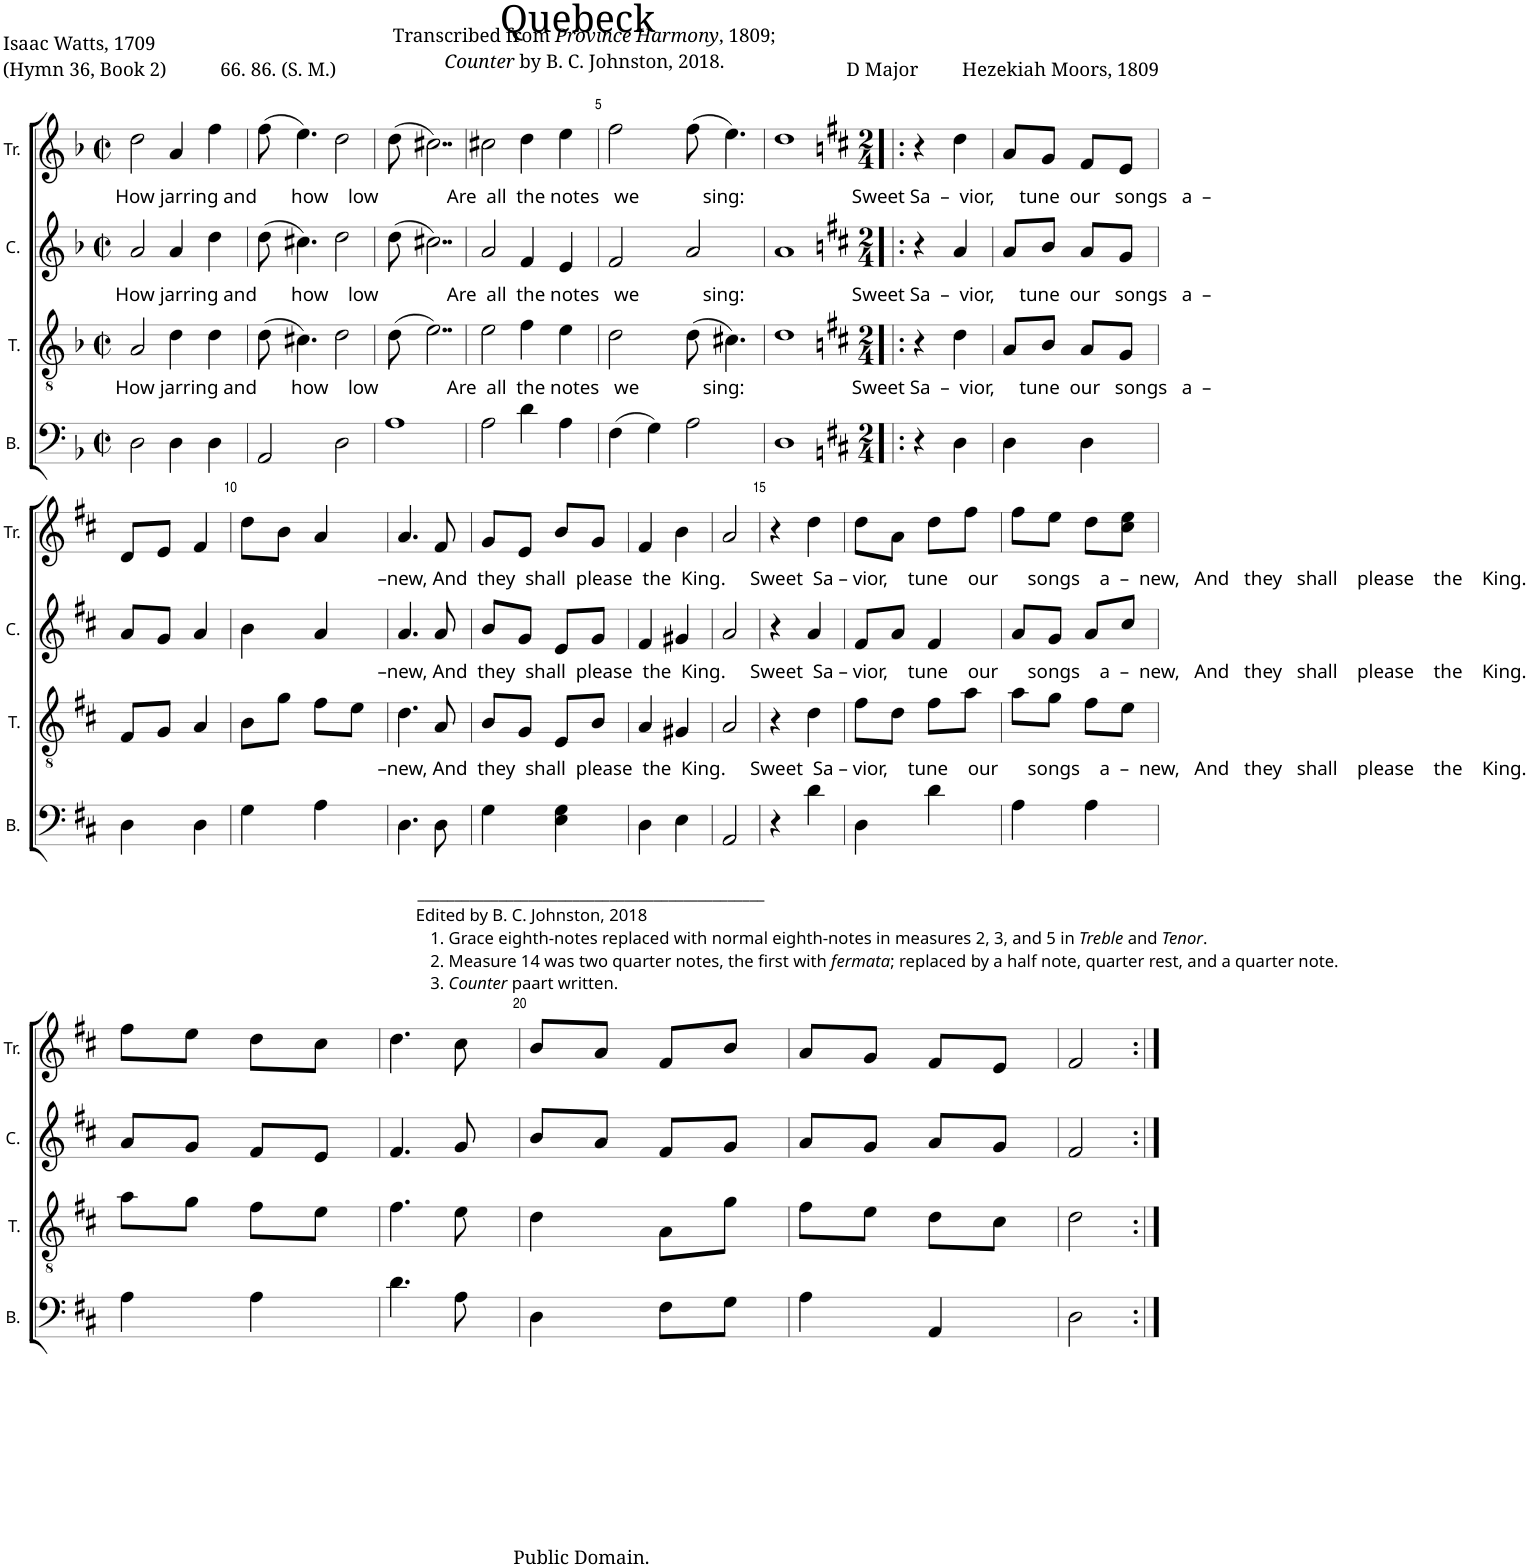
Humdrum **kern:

**kern	**kern	**kern	**kern
*part4	*part3	*part2	*part1
*staff4	*staff3	*staff2	*staff1
*I"B.	*I"T.	*I"C.	*I"Tr.
*I'B.	*I'T.	*I'C.	*I'Tr.
*clefF4	*clefGv2	*clefG2	*clefG2
*k[b-]	*k[b-]	*k[b-]	*k[b-]
*M2/2	*M2/2	*M2/2	*M2/2
*met(c|)	*met(c|)	*met(c|)	*met(c|)
=1	=1	=1	=1
!	!	!	!LO:TX:b:t=How jarring and       how    low              Are  all  the notes   we             sing&colon;                      Sweet Sa  –  vior,     tune  our   songs   a  –
!	!	!LO:TX:b:t=How jarring and       how    low              Are  all  the notes   we             sing&colon;                      Sweet Sa  –  vior,     tune  our   songs   a  –	!
!	!LO:TX:b:t=How jarring and       how    low              Are  all  the notes   we             sing&colon;                      Sweet Sa  –  vior,     tune  our   songs   a  –	!	!
2D\	2A/	2a/	2dd\
4D\	4d\	4a/	4a/
4D\	4d\	4dd\	4ff\
=2	=2	=2	=2
2AA/	(8d\	(8dd\	(8ff\
.	4.c#X\)	4.cc#X\)	4.ee\)
2D\	2d\	2dd\	2dd\
=3	=3	=3	=3
1A	(8d\	(8dd\	(8dd\
.	2..e\)	2..cc#X\)	2..cc#X\)
=4	=4	=4	=4
2A\	2e\	2a/	2cc#X\
4d\	4f\	4f/	4dd\
4A\	4e\	4e/	4ee\
=5	=5	=5	=5
(4F\	2d\	2f/	2ff\
4G\)	.	.	.
2A\	(8d\	2a/	(8ff\
.	4.c#X\)	.	4.ee\)
=6	=6	=6	=6
1D	1d	1a	1dd
=7!|:	=7!|:	=7!|:	=7!|:
*k[f#c#]	*k[f#c#]	*k[f#c#]	*k[f#c#]
*M2/4	*M2/4	*M2/4	*M2/4
4r	4r	4r	4r
4D\	4d\	4a/	4dd\
=8	=8	=8	=8
4D\	8A/L	8a/L	8a/L
.	8B/J	8b/J	8g/J
4D\	8A/L	8a/L	8f#/L
.	8G/J	8g/J	8e/J
!!LO:LB:g=z
=9	=9	=9	=9
4D\	8F#/L	8a/L	8d/L
.	8G/J	8g/J	8e/J
4D\	4A/	4a/	4f#/
=10	=10	=10	=10
4G\	8B\L	4b\	8dd\L
.	8g\J	.	8b\J
4A\	8f#\L	4a/	4a/
.	8e\J	.	.
=11	=11	=11	=11
!	!	!	!LO:TX:b:t=–new, And  they  shall  please  the  King.     Sweet  Sa – vior,    tune    our      songs    a  –  new,   And   they   shall    please    the    King.
!	!	!LO:TX:b:t=–new, And  they  shall  please  the  King.     Sweet  Sa – vior,    tune    our      songs    a  –  new,   And   they   shall    please    the    King.	!
!	!LO:TX:b:t=–new, And  they  shall  please  the  King.     Sweet  Sa – vior,    tune    our      songs    a  –  new,   And   they   shall    please    the    King.	!	!
4.D\	4.d\	4.a/	4.a/
8D\	8A/	8a/	8f#/
=12	=12	=12	=12
4G\	8B/L	8b/L	8g/L
.	8G/J	8g/J	8e/J
4E\ 4G\	8E/L	8e/L	8b/L
.	8B/J	8g/J	8g/J
=13	=13	=13	=13
4D\	4A/	4f#/	4f#/
4E\	4G#X/	4g#X/	4b\
=14	=14	=14	=14
2AA/	2A/	2a/	2a/
=15	=15	=15	=15
4r	4r	4r	4r
!LO:TX:b:t=_______________________________________________	!	!	!
!LO:TX:b:t=Edited by B. C. Johnston, 2018	!	!	!
!LO:TX:b:t=1. Grace eighth-notes replaced with normal eighth-notes in measures 2, 3, and 5 in	!	!	!
!LO:TX:b:i:t=Treble	!	!	!
!LO:TX:b:t=and	!	!	!
!LO:TX:b:i:t=Tenor	!	!	!
!LO:TX:b:t=.	!	!	!
!LO:TX:b:t=2. Measure 14 was two quarter notes, the first with	!	!	!
!LO:TX:b:i:t=fermata	!	!	!
!LO:TX:b:t=; replaced by a half note, quarter rest, and a quarter note.	!	!	!
!LO:TX:b:t=3.	!	!	!
!LO:TX:b:i:t=Counter	!	!	!
!LO:TX:b:t=paart written.	!	!	!
4d\	4d\	4a/	4dd\
=16	=16	=16	=16
4D\	8f#\L	8f#/L	8dd\L
.	8d\J	8a/J	8a\J
4d\	8f#\L	4f#/	8dd\L
.	8a\J	.	8ff#\J
=17	=17	=17	=17
4A\	8a\L	8a/L	8ff#\L
.	8g\J	8g/J	8ee\J
4A\	8f#\L	8a/L	8dd\L
.	8e\J	8cc#/J	8cc#\ 8ee\J
!!LO:LB:g=z
=18	=18	=18	=18
4A\	8a\L	8a/L	8ff#\L
.	8g\J	8g/J	8ee\J
4A\	8f#\L	8f#/L	8dd\L
.	8e\J	8e/J	8cc#\J
=19	=19	=19	=19
4.d\	4.f#\	4.f#/	4.dd\
8A\	8e\	8g/	8cc#\
=20	=20	=20	=20
4D\	4d\	8b/L	8b/L
.	.	8a/J	8a/J
8F#\L	8A\L	8f#/L	8f#/L
8G\J	8g\J	8g/J	8b/J
=21	=21	=21	=21
4A\	8f#\L	8a/L	8a/L
.	8e\J	8g/J	8g/J
4AA/	8d\L	8a/L	8f#/L
.	8c#\J	8g/J	8e/J
=22	=22	=22	=22
2D\	2d\	2f#/	2f#/
=:|!	=:|!	=:|!	=:|!
*-	*-	*-	*-
